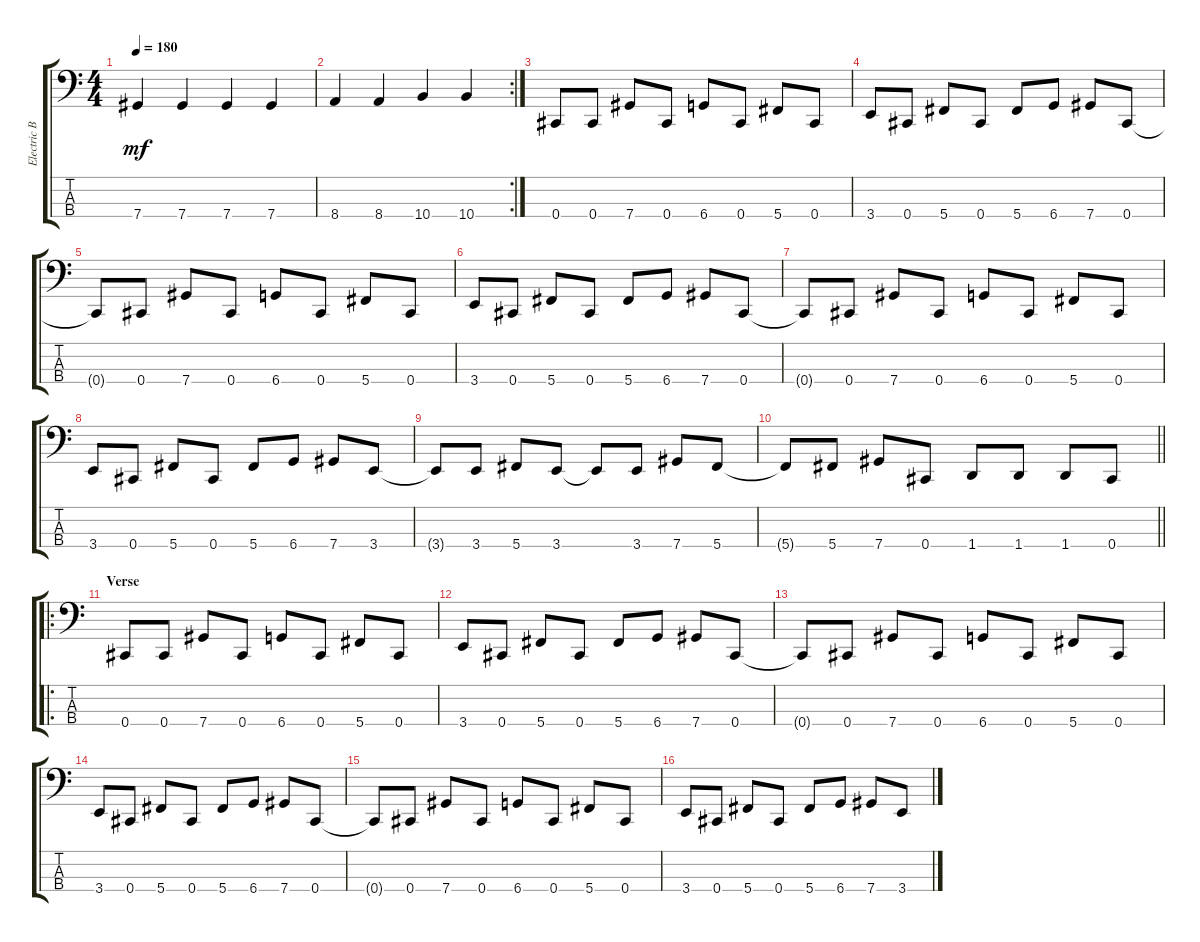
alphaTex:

\track ("Electric Bass" "Electric B") {instrument electricbasspick}
\staff {score tabs}
\tuning (Gb2 Db2 Ab1 Db1) {hide}
\ts (4 4)
\tempo 180
\clef f4
\ks c
7.4.4{dy mf} 7.4.4 7.4.4 7.4.4 |
\rc 2
8.4.4 8.4.4 10.4.4 10.4.4 |
0.4.8 0.4.8 7.4.8 0.4.8 6.4.8 0.4.8 5.4.8 0.4.8 |
3.4.8 0.4.8 5.4.8 0.4.8 5.4.8 6.4.8 7.4.8 0.4.8 |
0.4{t}.8 0.4.8 7.4.8 0.4.8 6.4.8 0.4.8 5.4.8 0.4.8 |
3.4.8 0.4.8 5.4.8 0.4.8 5.4.8 6.4.8 7.4.8 0.4.8 |
0.4{t}.8 0.4.8 7.4.8 0.4.8 6.4.8 0.4.8 5.4.8 0.4.8 |
3.4.8 0.4.8 5.4.8 0.4.8 5.4.8 6.4.8 7.4.8 3.4.8 |
3.4{t}.8 3.4.8 5.4.8 3.4.8 3.4{t}.8 3.4.8 7.4.8 5.4.8 |
\barLineRight lightlight
5.4{t}.8 5.4.8 7.4.8 0.4.8 1.4.8 1.4.8 1.4.8 0.4.8 |
\ro
\section ("" "Verse")
0.4.8 0.4.8 7.4.8 0.4.8 6.4.8 0.4.8 5.4.8 0.4.8 |
3.4.8 0.4.8 5.4.8 0.4.8 5.4.8 6.4.8 7.4.8 0.4.8 |
0.4{t}.8 0.4.8 7.4.8 0.4.8 6.4.8 0.4.8 5.4.8 0.4.8 |
3.4.8 0.4.8 5.4.8 0.4.8 5.4.8 6.4.8 7.4.8 0.4.8 |
0.4{t}.8 0.4.8 7.4.8 0.4.8 6.4.8 0.4.8 5.4.8 0.4.8 |
3.4.8 0.4.8 5.4.8 0.4.8 5.4.8 6.4.8 7.4.8 3.4.8
